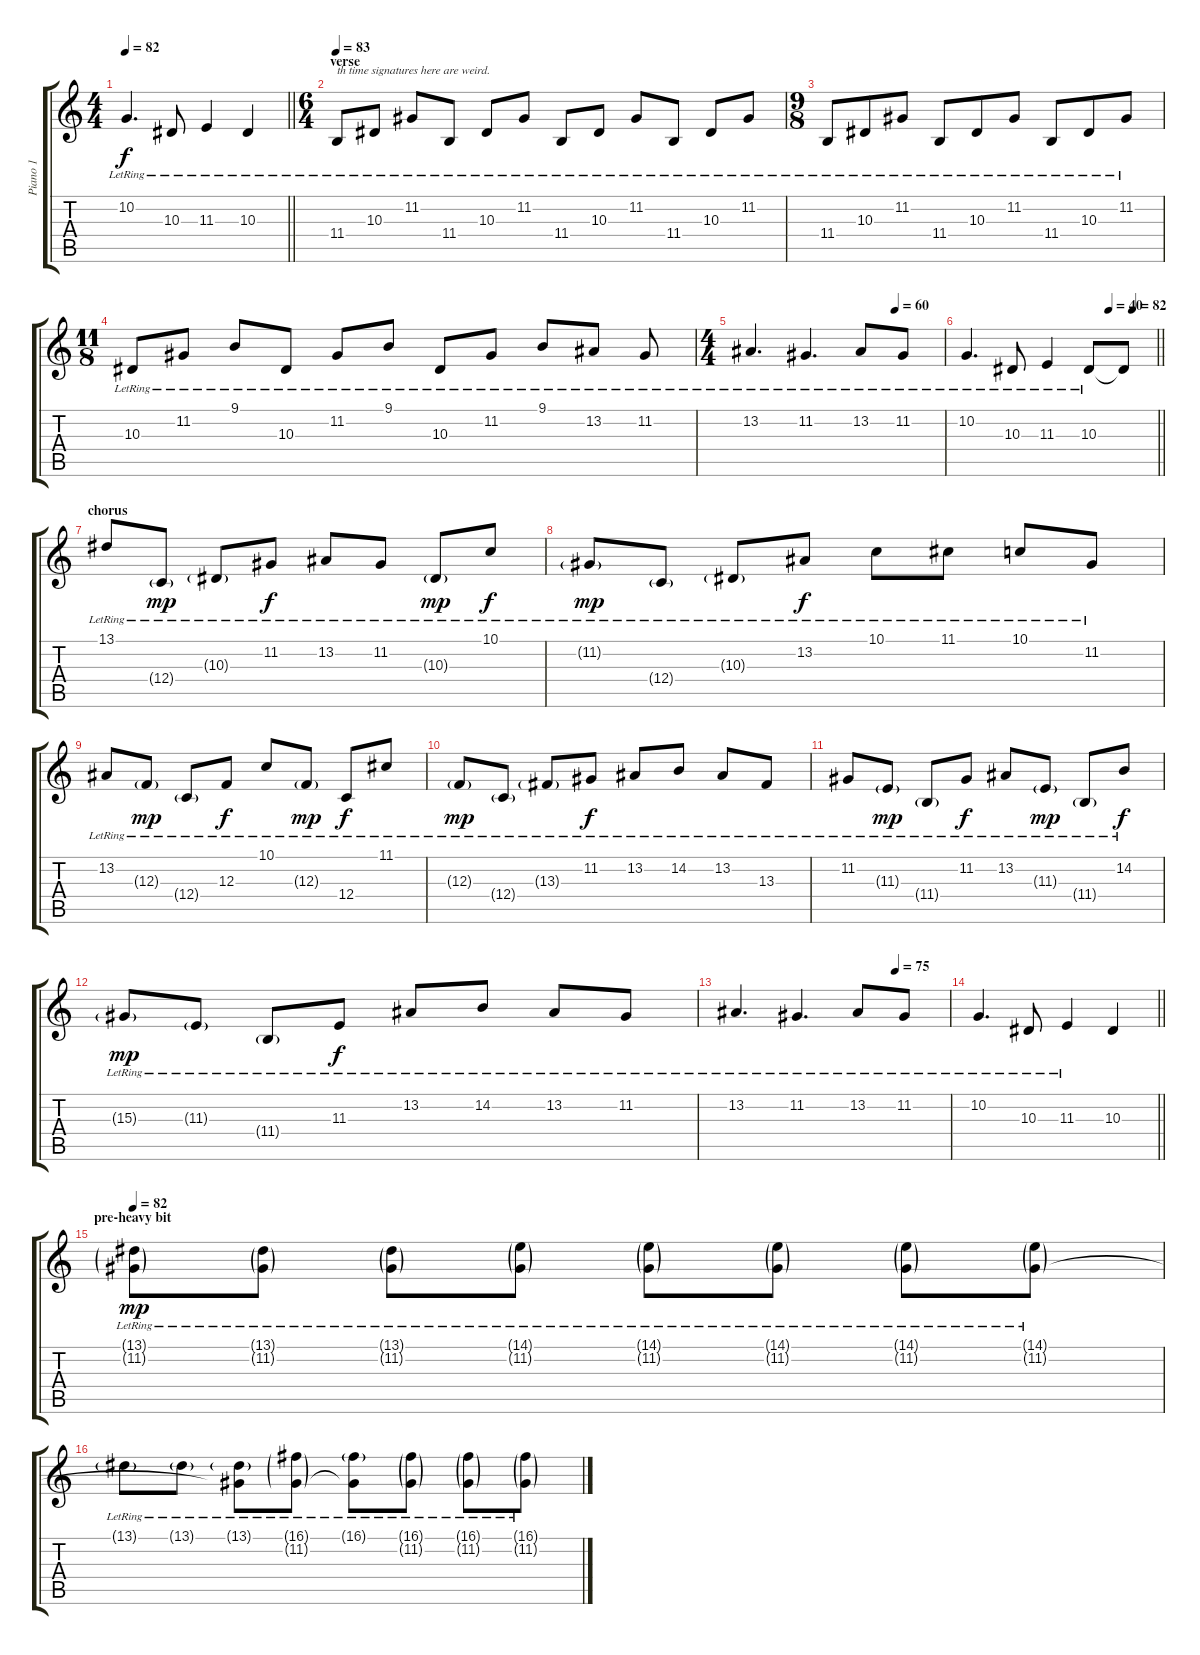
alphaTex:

\track ("Piano 1" "Piano 1") {instrument acousticgrandpiano}
\staff {score tabs}
\tuning (D4 A3 F3 C3 G2 C2) {hide}
\ts (4 4)
\tempo 82
\clef g2
\barLineRight lightlight
\ks c
10.2{lr}.4{d dy f} 10.3{lr}.8 11.3{lr}.4 10.3{lr}.4 |
\ts (6 4)
\section ("" "verse")
\tempo 83
11.4{lr}.8{txt "th time signatures here are weird."} 10.3{lr}.8 11.2{lr}.8 11.4{lr}.8 10.3{lr}.8 11.2{lr}.8 11.4{lr}.8 10.3{lr}.8 11.2{lr}.8 11.4{lr}.8 10.3{lr}.8 11.2{lr}.8 |
\ts (9 8)
11.4{lr}.8 10.3{lr}.8 11.2{lr}.8 11.4{lr}.8 10.3{lr}.8 11.2{lr}.8 11.4{lr}.8 10.3{lr}.8 11.2{lr}.8 |
\ts (11 8)
10.3{lr}.8 11.2{lr}.8 9.1{lr}.8 10.3{lr}.8 11.2{lr}.8 9.1{lr}.8 10.3{lr}.8 11.2{lr}.8 9.1{lr}.8 13.2{lr}.8 11.2{lr}.8 |
\ts (4 4)
\tempo (60 0.75)
13.2{lr}.4{d} 11.2{lr}.4{d} 13.2{lr}.8 11.2{lr}.8 |
\tempo (40 0.75)
\tempo (82 0.875)
\barLineRight lightlight
10.2{lr}.4{d} 10.3{lr}.8 11.3{lr}.4 10.3{lr}.8 10.3{t}.8 |
\section ("" "chorus")
13.1{lr}.8 12.4{g lr}.8{dy mp} 10.3{g lr}.8 11.2{lr}.8{dy f} 13.2{lr}.8 11.2{lr}.8 10.3{g lr}.8{dy mp} 10.1{lr}.8{dy f} |
11.2{g lr}.8{dy mp} 12.4{g lr}.8 10.3{g lr}.8 13.2{lr}.8{dy f} 10.1{lr}.8 11.1{lr}.8 10.1{lr}.8 11.2{lr}.8 |
13.2{lr}.8 12.3{g lr}.8{dy mp} 12.4{g lr}.8 12.3{lr}.8{dy f} 10.1{lr}.8 12.3{g lr}.8{dy mp} 12.4{lr}.8{dy f} 11.1{lr}.8 |
12.3{g lr}.8{dy mp} 12.4{g lr}.8 13.3{g lr}.8 11.2{lr}.8{dy f} 13.2{lr}.8 14.2{lr}.8 13.2{lr}.8 13.3{lr}.8 |
11.2{lr}.8 11.3{g lr}.8{dy mp} 11.4{g lr}.8 11.2{lr}.8{dy f} 13.2{lr}.8 11.3{g lr}.8{dy mp} 11.4{g lr}.8 14.2{lr}.8{dy f} |
15.3{g lr}.8{dy mp} 11.3{g lr}.8 11.4{g lr}.8 11.3{lr}.8{dy f} 13.2{lr}.8 14.2{lr}.8 13.2{lr}.8 11.2{lr}.8 |
\tempo (75 0.75)
13.2{lr}.4{d} 11.2{lr}.4{d} 13.2{lr}.8 11.2{lr}.8 |
\barLineRight lightlight
10.2{lr}.4{d} 10.3{lr}.8 11.3{lr}.4 10.3.4 |
\section ("" "pre-heavy bit")
\tempo 82
(13.1{g lr} 11.2{g lr}).8{dy mp} (13.1{g lr} 11.2{g lr}).8 (13.1{g lr} 11.2{g lr}).8 (14.1{g lr} 11.2{g lr}).8 (14.1{g lr} 11.2{g lr}).8 (14.1{g lr} 11.2{g lr}).8 (14.1{g lr} 11.2{g lr}).8 (14.1{g lr} 11.2{g lr}).8 |
13.1{g lr}.8 13.1{g lr}.8 (13.1{g lr} 11.2{t}).8 (16.1{g lr} 11.2{g lr}).8 (16.1{g lr} 11.2{t}).8 (16.1{g lr} 11.2{g lr}).8 (16.1{g lr} 11.2{g lr}).8 (16.1{g lr} 11.2{g lr}).8
